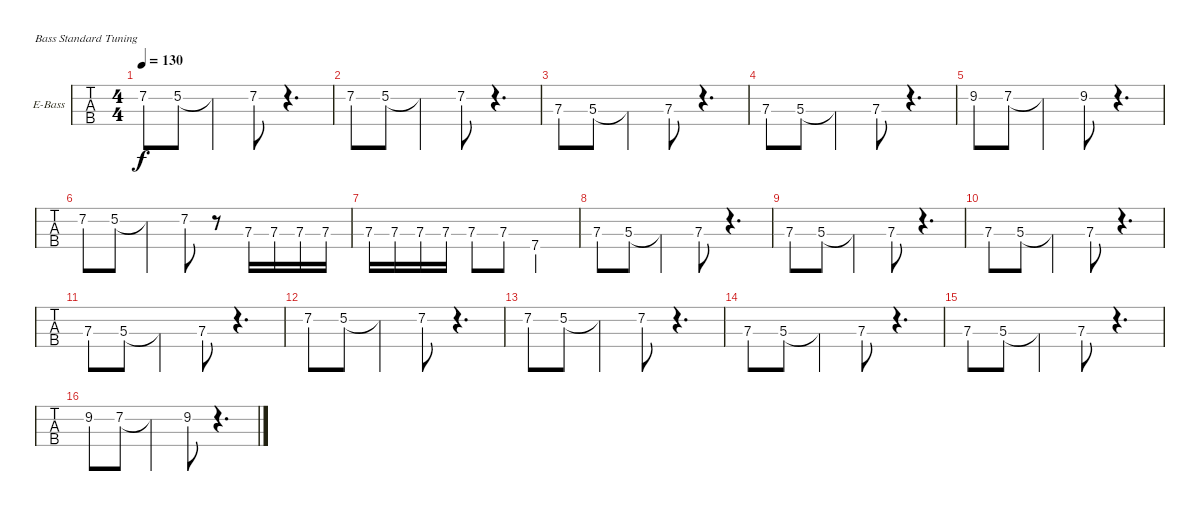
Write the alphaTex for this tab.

\bracketExtendMode groupsimilarinstruments
\firstSystemTrackNameOrientation horizontal
\otherSystemsTrackNameOrientation horizontal
\track ("Bass" "E-Bass") {instrument electricbassfinger}
\staff {tabs}
\tuning (G2 D2 A1 E1)
\ts (4 4)
\tempo 130
\clef f4
\ks c
7.2.8{dy f} 5.2.8 5.2{t}.4 7.2.8 r.4{d} |
7.2.8 5.2.8 5.2{t}.4 7.2.8 r.4{d} |
7.3.8 5.3.8 5.3{t}.4 7.3.8 r.4{d} |
7.3.8 5.3.8 5.3{t}.4 7.3.8 r.4{d} |
9.2.8 7.2.8 7.2{t}.4 9.2.8 r.4{d} |
7.2.8 5.2.8 5.2{t}.4 7.2.8 r.8 7.3.16 7.3.16 7.3.16 7.3.16 |
7.3.16 7.3.16 7.3.16 7.3.16 7.3.8 7.3.8 7.4.2 |
7.3.8 5.3.8 5.3{t}.4 7.3.8 r.4{d} |
7.3.8 5.3.8 5.3{t}.4 7.3.8 r.4{d} |
7.3.8 5.3.8 5.3{t}.4 7.3.8 r.4{d} |
7.3.8 5.3.8 5.3{t}.4 7.3.8 r.4{d} |
7.2.8 5.2.8 5.2{t}.4 7.2.8 r.4{d} |
7.2.8 5.2.8 5.2{t}.4 7.2.8 r.4{d} |
7.3.8 5.3.8 5.3{t}.4 7.3.8 r.4{d} |
7.3.8 5.3.8 5.3{t}.4 7.3.8 r.4{d} |
9.2.8 7.2.8 7.2{t}.4 9.2.8 r.4{d}
